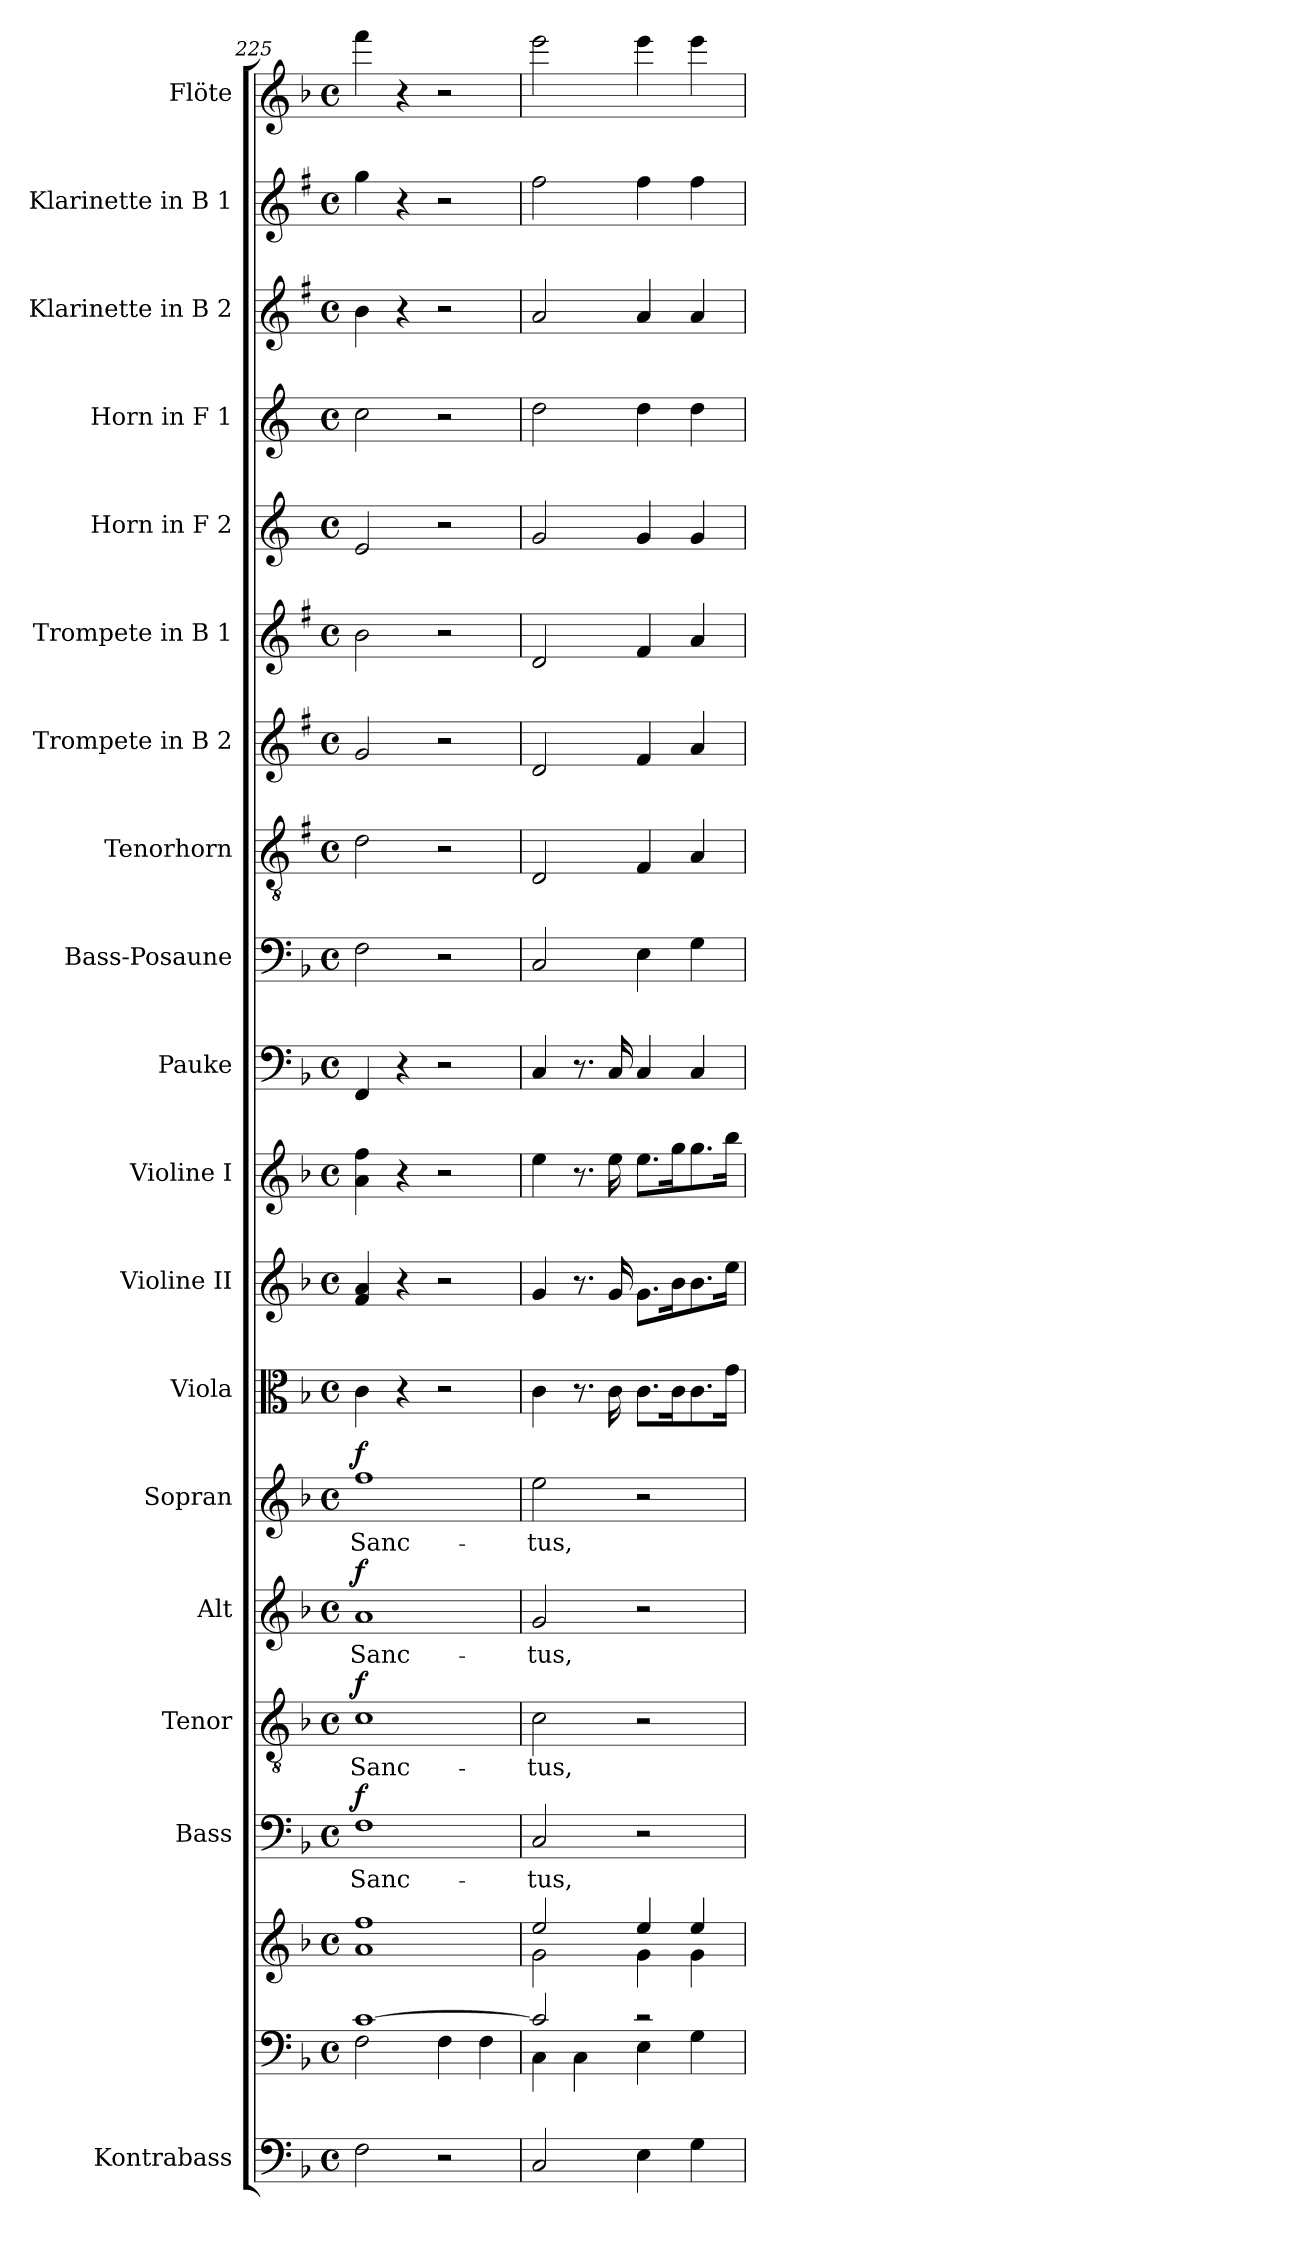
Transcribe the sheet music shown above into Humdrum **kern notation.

**kern	**kern	**kern	**kern	**text	**dynam	**kern	**text	**dynam	**kern	**text	**dynam	**kern	**text	**dynam	**kern	**kern	**kern	**kern	**kern	**kern	**kern	**kern	**kern	**kern	**kern	**kern	**kern
*part19	*part18	*part18	*part17	*part17	*part17	*part16	*part16	*part16	*part15	*part15	*part15	*part14	*part14	*part14	*part13	*part12	*part11	*part10	*part9	*part8	*part7	*part6	*part5	*part4	*part3	*part2	*part1
*staff20	*staff19	*staff18	*staff17	*staff17	*staff17	*staff16	*staff16	*staff16	*staff15	*staff15	*staff15	*staff14	*staff14	*staff14	*staff13	*staff12	*staff11	*staff10	*staff9	*staff8	*staff7	*staff6	*staff5	*staff4	*staff3	*staff2	*staff1
*I"Kontrabass	*	*	*I"Bass	*	*	*I"Tenor	*	*	*I"Alt	*	*	*I"Sopran	*	*	*I"Viola	*I"Violine II	*I"Violine I	*I"Pauke	*I"Bass-Posaune	*I"Tenorhorn	*I"Trompete in B 2	*I"Trompete in B 1	*I"Horn in F 2	*I"Horn in F 1	*I"Klarinette in B 2	*I"Klarinette in B 1	*I"Flöte
*I'Kb.	*	*	*I'B	*	*	*I'T	*	*	*I'A	*	*	*I'S	*	*	*I'Vla.	*I'Vl. II	*I'Vl. I	*I'Pk.	*I'B. Pos.	*I'T	*	*	*I'Hrn. 2	*I'Hrn. 1	*	*	*I'Fl.
*clefF4	*clefF4	*clefG2	*clefF4	*	*	*clefGv2	*	*	*clefG2	*	*	*clefG2	*	*	*clefC3	*clefG2	*clefG2	*clefF4	*clefF4	*clefGv2	*clefG2	*clefG2	*clefG2	*clefG2	*clefG2	*clefG2	*clefG2
*ITrd7c12	*	*	*	*	*	*	*	*	*	*	*	*	*	*	*	*	*	*	*	*ITrd1c2	*ITrd1c2	*ITrd1c2	*ITrd4c7	*ITrd4c7	*ITrd1c2	*ITrd1c2	*
*k[b-]	*k[b-]	*k[b-]	*k[b-]	*	*	*k[b-]	*	*	*k[b-]	*	*	*k[b-]	*	*	*k[b-]	*k[b-]	*k[b-]	*k[b-]	*k[b-]	*k[b-]	*k[b-]	*k[b-]	*k[b-]	*k[b-]	*k[b-]	*k[b-]	*k[b-]
*F:	*F:	*F:	*F:	*	*	*F:	*	*	*F:	*	*	*F:	*	*	*F:	*F:	*F:	*F:	*F:	*F:	*F:	*F:	*F:	*F:	*F:	*F:	*F:
*M4/4	*M4/4	*M4/4	*M4/4	*	*	*M4/4	*	*	*M4/4	*	*	*M4/4	*	*	*M4/4	*M4/4	*M4/4	*M4/4	*M4/4	*M4/4	*M4/4	*M4/4	*M4/4	*M4/4	*M4/4	*M4/4	*M4/4
*met(c)	*met(c)	*met(c)	*met(c)	*	*	*met(c)	*	*	*met(c)	*	*	*met(c)	*	*	*met(c)	*met(c)	*met(c)	*met(c)	*met(c)	*met(c)	*met(c)	*met(c)	*met(c)	*met(c)	*met(c)	*met(c)	*met(c)
=225	=225	=225	=225	=225	=225	=225	=225	=225	=225	=225	=225	=225	=225	=225	=225	=225	=225	=225	=225	=225	=225	=225	=225	=225	=225	=225	=225
*	*^	*^	*	*	*	*	*	*	*	*	*	*	*	*	*	*	*	*	*	*	*	*	*	*	*	*	*
!	!	!	!	!	!	!LO:LY:b	!LO:DY:a	!	!LO:LY:b	!LO:DY:a	!	!LO:LY:b	!LO:DY:a	!	!LO:LY:b	!LO:DY:a	!	!	!	!	!	!	!	!	!	!	!	!	!
2FF\	[>1c	2F\	1ff	1a	1F	Sanc-	f	1c	Sanc-	f	1a	Sanc-	f	1ff	Sanc-	f	4c\	4f/ 4a/	4a\ 4ff\	4FF/	2F\	2c\	2f/	2a\	2A/	2f\	4a\	4ff\	4fff\
.	.	.	.	.	.	.	.	.	.	.	.	.	.	.	.	.	4r	4r	4r	4r	.	.	.	.	.	.	4r	4r	4r
2r	.	4F\	.	.	.	.	.	.	.	.	.	.	.	.	.	.	2r	2r	2r	2r	2r	2r	2r	2r	2r	2r	2r	2r	2r
.	.	4F\	.	.	.	.	.	.	.	.	.	.	.	.	.	.	.	.	.	.	.	.	.	.	.	.	.	.	.
=226	=226	=226	=226	=226	=226	=226	=226	=226	=226	=226	=226	=226	=226	=226	=226	=226	=226	=226	=226	=226	=226	=226	=226	=226	=226	=226	=226	=226	=226
!	!	!	!	!	!	!LO:LY:b	!	!	!LO:LY:b	!	!	!LO:LY:b	!	!	!LO:LY:b	!	!	!	!	!	!	!	!	!	!	!	!	!	!
2CC/	2c/]	4C\	2ee/	2g\	2C/	-tus,	.	2c\	-tus,	.	2g/	-tus,	.	2ee\	-tus,	.	4c\	4g/	4ee\	4C/	2C/	2C/	2c/	2c/	2c/	2g\	2g/	2ee\	2eee\
.	.	4C\	.	.	.	.	.	.	.	.	.	.	.	.	.	.	8.r	8.r	8.r	8.r	.	.	.	.	.	.	.	.	.
.	.	.	.	.	.	.	.	.	.	.	.	.	.	.	.	.	16c\	16g/	16ee\	16C/	.	.	.	.	.	.	.	.	.
4EE\	2rc	4E\	4ee/	4g\	2r	.	.	2r	.	.	2r	.	.	2r	.	.	8.c\L	8.g\L	8.ee\L	4C/	4E\	4E/	4e/	4e/	4c/	4g\	4g/	4ee\	4eee\
.	.	.	.	.	.	.	.	.	.	.	.	.	.	.	.	.	16c\k	16b-\k	16gg\k	.	.	.	.	.	.	.	.	.	.
4GG\	.	4G\	4ee/	4g\	.	.	.	.	.	.	.	.	.	.	.	.	8.c\	8.b-\	8.gg\	4C/	4G\	4G/	4g/	4g/	4c/	4g\	4g/	4ee\	4eee\
.	.	.	.	.	.	.	.	.	.	.	.	.	.	.	.	.	16g\Jk	16ee\Jk	16bb-\Jk	.	.	.	.	.	.	.	.	.	.
*	*v	*v	*	*	*	*	*	*	*	*	*	*	*	*	*	*	*	*	*	*	*	*	*	*	*	*	*	*	*
*	*	*v	*v	*	*	*	*	*	*	*	*	*	*	*	*	*	*	*	*	*	*	*	*	*	*	*	*	*
=	=	=	=	=	=	=	=	=	=	=	=	=	=	=	=	=	=	=	=	=	=	=	=	=	=	=	=
*-	*-	*-	*-	*-	*-	*-	*-	*-	*-	*-	*-	*-	*-	*-	*-	*-	*-	*-	*-	*-	*-	*-	*-	*-	*-	*-	*-
